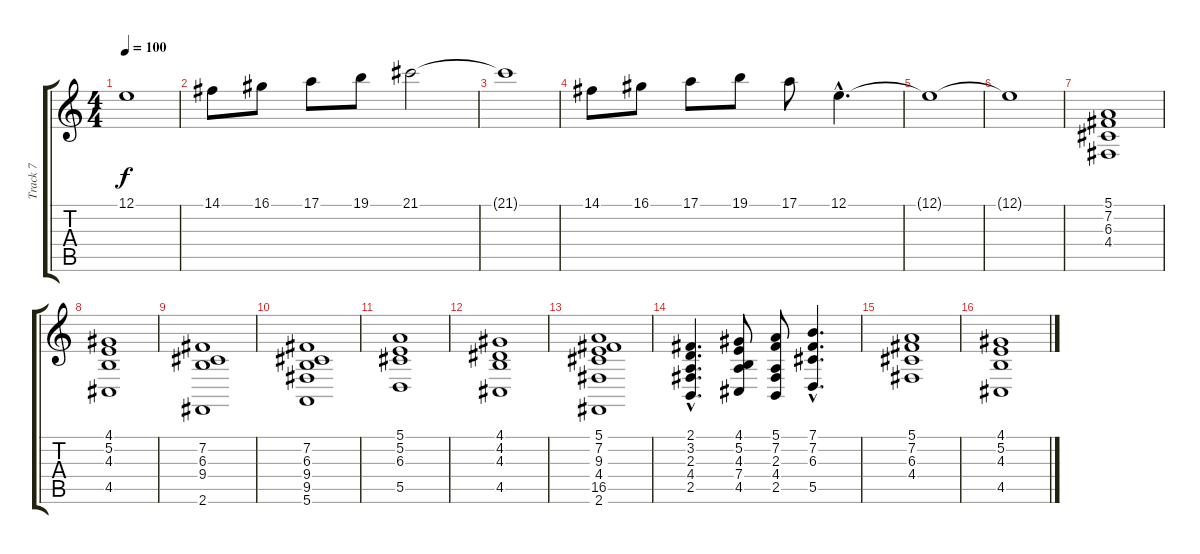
\track ("Track 7" "Track 7") {instrument stringensemble1}
\staff {score tabs}
\tuning (E4 B3 G3 D3 A2 E2) {hide}
\ts (4 4)
\tempo 100
\clef g2
\ks c
12.1{t}.1{dy f} |
14.1.8 16.1.8 17.1.8 19.1.8 21.1.2 |
21.1{t}.1 |
14.1.8 16.1.8 17.1.8 19.1.8 17.1.8 12.1{hac}.4{d} |
12.1{t}.1 |
12.1{t}.1 |
(5.1 7.2 6.3 4.4).1 |
(4.1 5.2 4.3 4.5).1 |
(7.2 6.3 9.4 2.6).1 |
(7.2 6.3 9.4 9.5 5.6).1 |
(5.1 5.2 6.3 5.5).1 |
(4.1 4.2 4.3 4.5).1 |
(5.1 7.2 9.3 4.4 16.5 2.6).1 |
(2.1{hac} 3.2{hac} 2.3{hac} 4.4{hac} 2.5{hac}).4{d} (4.1 5.2 4.3 7.4 4.5).8 (5.1 7.2 2.3 4.4 2.5).8 (7.1{hac} 7.2{hac} 6.3{hac} 5.5{hac}).4{d} |
(5.1 7.2 6.3 4.4).1 |
(4.1 5.2 4.3 4.5).1
